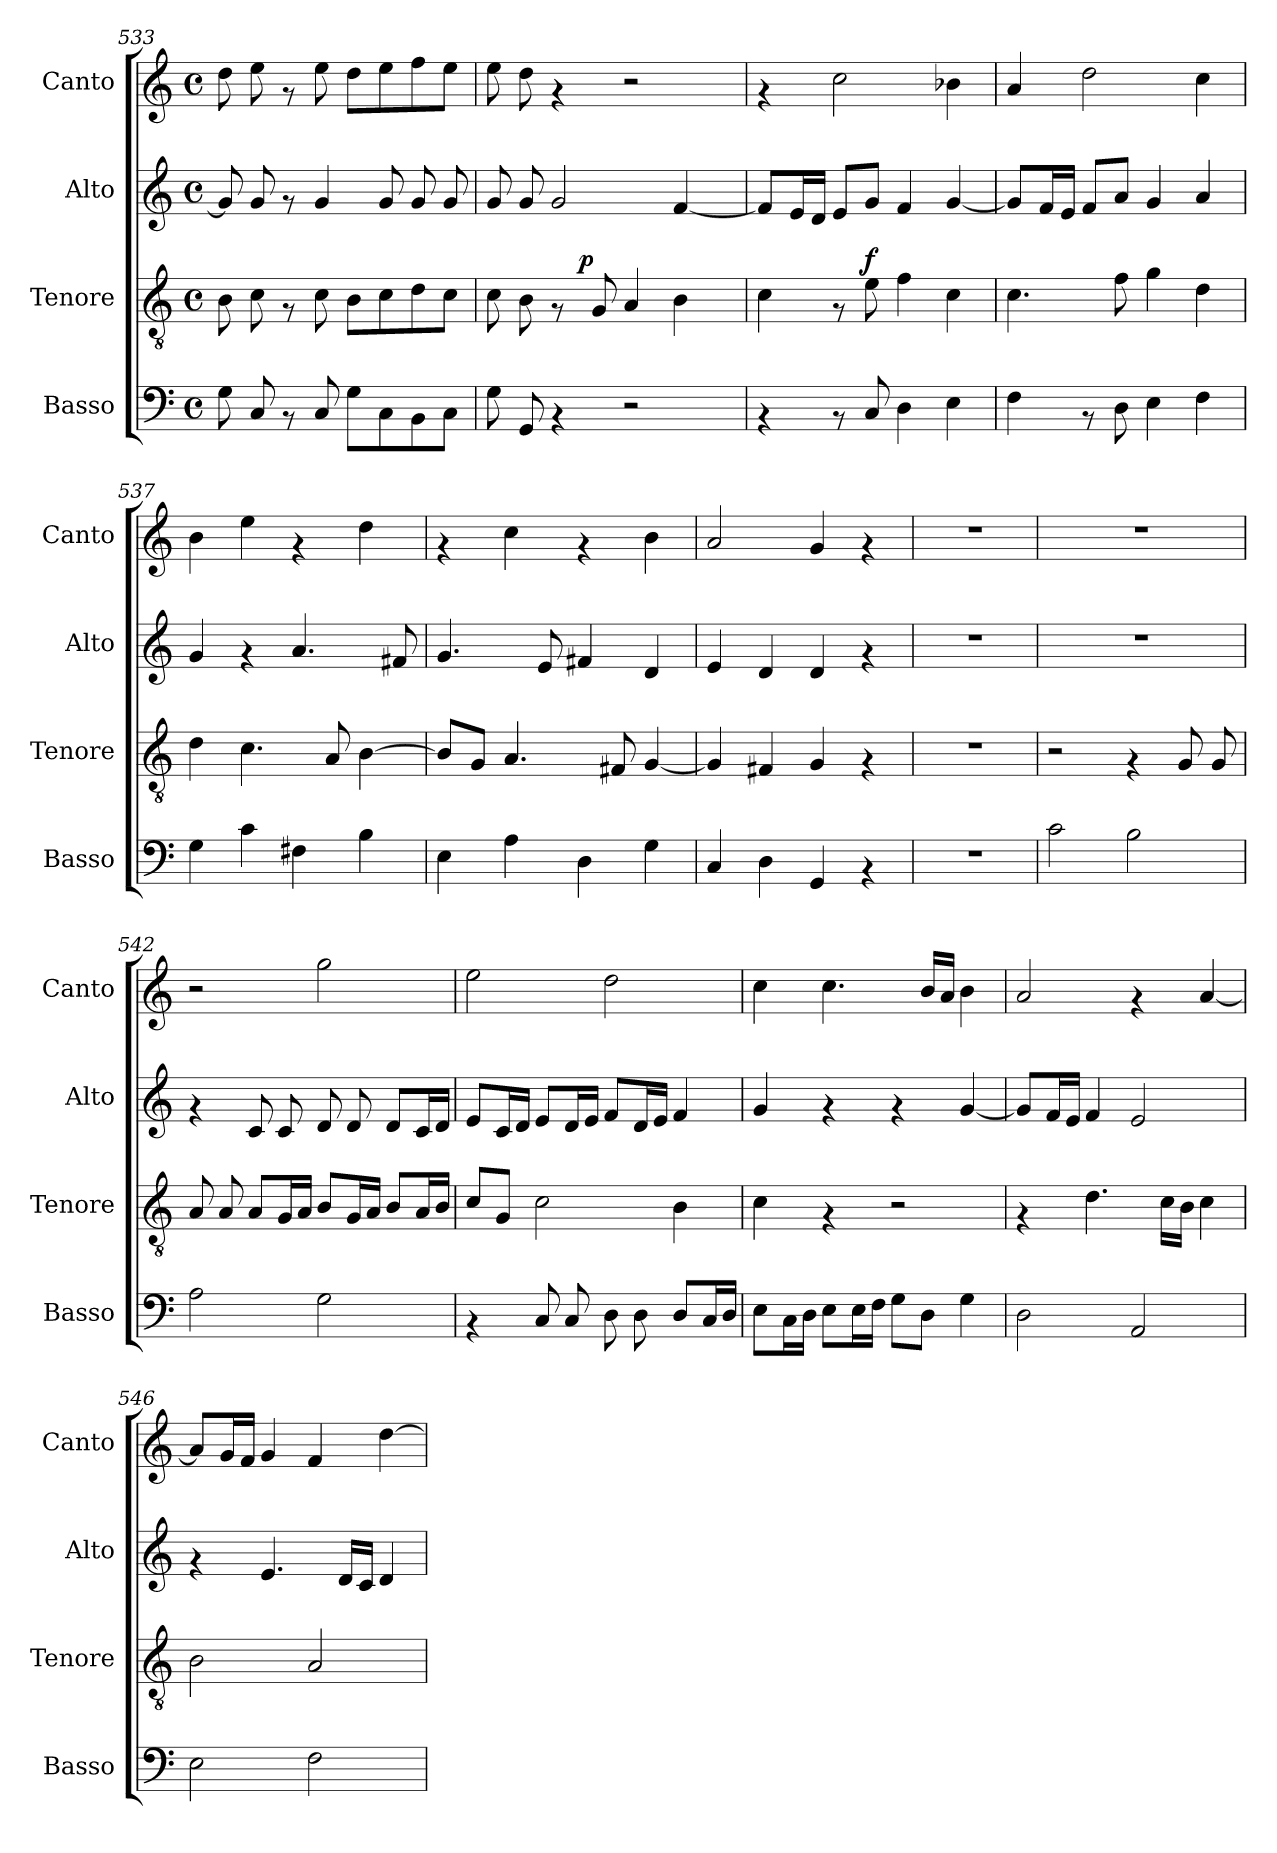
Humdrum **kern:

**kern	**kern	**dynam	**kern	**kern
*part4	*part3	*part3	*part2	*part1
*staff4	*staff3	*staff3	*staff2	*staff1
*I"Basso	*I"Tenore	*	*I"Alto	*I"Canto
*I'Basso	*I'Tenore	*	*I'Alto	*I'Canto
*clefF4	*clefGv2	*	*clefG2	*clefG2
*k[]	*k[]	*	*k[]	*k[]
*C:	*C:	*	*C:	*C:
*M4/4	*M4/4	*	*M4/4	*M4/4
*met(c)	*met(c)	*	*met(c)	*met(c)
=533	=533	=533	=533	=533
8G\	8B\	.	8g/]	8dd\
8C/	8c\	.	8g/	8ee\
8rAA	8rF	.	8rf	8rf
8C/	8c\	.	4g/	8ee\
8G\L	8B\L	.	.	8dd\L
8C\	8c\	.	8g/	8ee\
8BB\	8d\	.	8g/	8ff\
8C\J	8c\J	.	8g/	8ee\J
=534	=534	=534	=534	=534
*	*^	*	*	*
8G\	8c\	4ryy	.	8g/	8ee\
8GG/	8B\	.	.	8g/	8dd\
4rAA	8rF	16.ryy	.	2g/	4rf
!	!	!	!LO:DY:a	!	!
.	.	2ryy	p	.	.
.	8G/	.	.	.	.
2r	4A/	.	.	.	2r
.	4B\	.	.	[<4f/	.
.	.	8ryy	.	.	.
.	.	32ryy	.	.	.
*	*v	*v	*	*	*
=535	=535	=535	=535	=535
4rAA	4c\	.	8f/L]	4rf
.	.	.	16e/L	.
.	.	.	16d/JJ	.
8rAA	8rF	.	8e/L	2cc\
!	!	!LO:DY:a	!	!
8C/	8e\	f	8g/J	.
4D\	4f\	.	4f/	.
4E\	4c\	.	[<4g/	4b-X\
!!LO:PB:g=z
=536	=536	=536	=536	=536
4F\	4.c\	.	8g/L]	4a/
.	.	.	16f/L	.
.	.	.	16e/JJ	.
8rAA	.	.	8f/L	2dd\
8D\	8f\	.	8a/J	.
4E\	4g\	.	4g/	.
4F\	4d\	.	4a/	4cc\
=537	=537	=537	=537	=537
4G\	4d\	.	4g/	4b\
4c\	4.c\	.	4rf	4ee\
4F#X\	.	.	4.a/	4rf
.	8A/	.	.	.
4B\	[>4B\	.	.	4dd\
.	.	.	8f#X/	.
=538	=538	=538	=538	=538
4E\	8B/L]	.	4.g/	4rf
.	8G/J	.	.	.
4A\	4.A/	.	.	4cc\
.	.	.	8e/	.
4D\	.	.	4f#X/	4rf
.	8F#X/	.	.	.
4G\	[<4G/	.	4d/	4b\
=539	=539	=539	=539	=539
4C/	4G/]	.	4e/	2a/
4D\	4F#X/	.	4d/	.
4GG/	4G/	.	4d/	4g/
4rAA	4rF	.	4rf	4rf
=540	=540	=540	=540	=540
1r	1r	.	1r	1r
=541	=541	=541	=541	=541
2c\	2r	.	1r	1r
2B\	4rF	.	.	.
.	8G/	.	.	.
.	8G/	.	.	.
=542	=542	=542	=542	=542
2A\	8A/	.	4rf	2r
.	8A/	.	.	.
.	8A/L	.	8c/	.
.	16G/L	.	8c/	.
.	16A/JJ	.	.	.
2G\	8B/L	.	8d/	2gg\
.	16G/L	.	8d/	.
.	16A/JJ	.	.	.
.	8B/L	.	8d/L	.
.	16A/L	.	16c/L	.
.	16B/JJ	.	16d/JJ	.
!!LO:PB:g=z
=543	=543	=543	=543	=543
4rAA	8c/L	.	8e/L	2ee\
.	8G/J	.	16c/L	.
.	.	.	16d/JJ	.
8C/	2c\	.	8e/L	.
8C/	.	.	16d/L	.
.	.	.	16e/JJ	.
8D\	.	.	8f/L	2dd\
8D\	.	.	16d/L	.
.	.	.	16e/JJ	.
8D/L	4B\	.	4f/	.
16C/L	.	.	.	.
16D/JJ	.	.	.	.
=544	=544	=544	=544	=544
8E\L	4c\	.	4g/	4cc\
16C\L	.	.	.	.
16D\JJ	.	.	.	.
8E\L	4rF	.	4rf	4.cc\
16E\L	.	.	.	.
16F\JJ	.	.	.	.
8G\L	2r	.	4rf	.
8D\J	.	.	.	16b/LL
.	.	.	.	16a/JJ
4G\	.	.	[<4g/	4b\
=545	=545	=545	=545	=545
2D\	4rF	.	8g/L]	2a/
.	.	.	16f/L	.
.	.	.	16e/JJ	.
.	4.d\	.	4f/	.
2AA/	.	.	2e/	4rf
.	16c\LL	.	.	.
.	16B\JJ	.	.	.
.	4c\	.	.	[<4a/
=546	=546	=546	=546	=546
2E\	2B\	.	4rf	8a/L]
.	.	.	.	16g/L
.	.	.	.	16f/JJ
.	.	.	4.e/	4g/
2F\	2A/	.	.	4f/
.	.	.	16d/LL	.
.	.	.	16c/JJ	.
.	.	.	4d/	[>4dd\
=	=	=	=	=
*-	*-	*-	*-	*-
